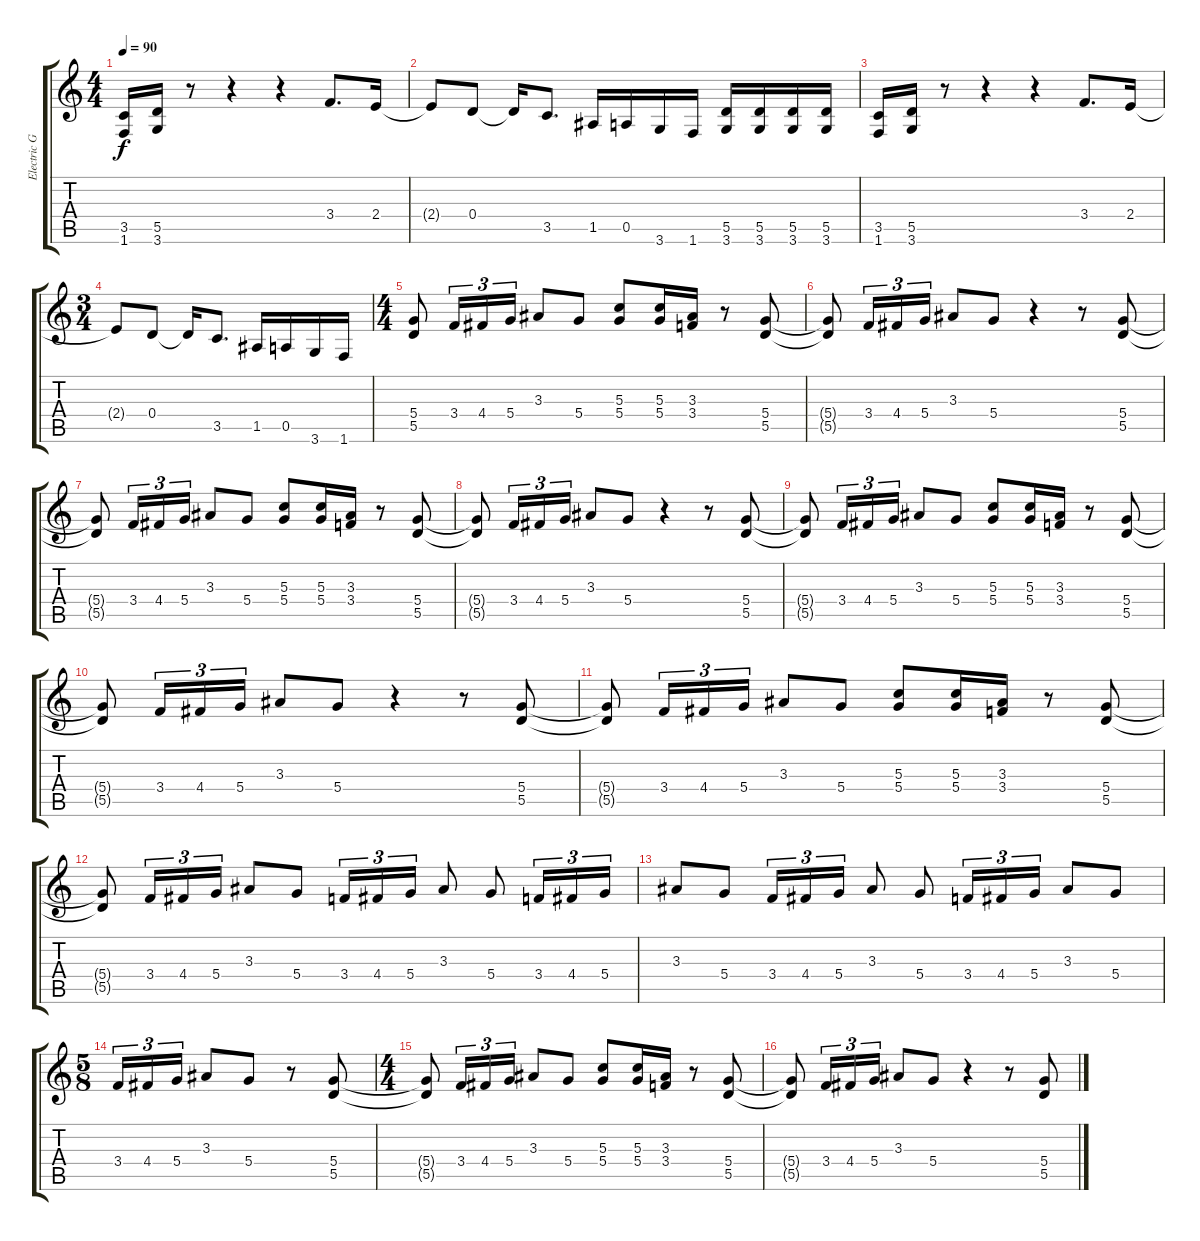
\track ("Electric Guitar IV" "Electric G") {instrument distortionguitar}
\staff {score tabs}
\tuning (E4 B3 G3 D3 A2 E2) {hide}
\ts (4 4)
\tempo 90
\clef g2
\ks c
(3.5 1.6).16{dy f} (5.5 3.6).16 r.8 r.4 r.4 3.4.8{d} 2.4.16 |
2.4{t}.8 0.4.8 0.4{t}.16 3.5.8{d} 1.5.16 0.5.16 3.6.16 1.6.16 (5.5 3.6).16 (5.5 3.6).16 (5.5 3.6).16 (5.5 3.6).16 |
(3.5 1.6).16 (5.5 3.6).16 r.8 r.4 r.4 3.4.8{d} 2.4.16 |
\ts (3 4)
2.4{t}.8 0.4.8 0.4{t}.16 3.5.8{d} 1.5.16 0.5.16 3.6.16 1.6.16 |
\ts (4 4)
(5.4 5.5).8 3.4.16{tu (3 2)} 4.4.16{tu (3 2)} 5.4.16{tu (3 2)} 3.3.8 5.4.8 (5.3 5.4).8 (5.3 5.4).16 (3.3 3.4).16 r.8 (5.4 5.5).8 |
(5.4{t} 5.5{t}).8 3.4.16{tu (3 2)} 4.4.16{tu (3 2)} 5.4.16{tu (3 2)} 3.3.8 5.4.8 r.4 r.8 (5.4 5.5).8 |
(5.4{t} 5.5{t}).8 3.4.16{tu (3 2)} 4.4.16{tu (3 2)} 5.4.16{tu (3 2)} 3.3.8 5.4.8 (5.3 5.4).8 (5.3 5.4).16 (3.3 3.4).16 r.8 (5.4 5.5).8 |
(5.4{t} 5.5{t}).8 3.4.16{tu (3 2)} 4.4.16{tu (3 2)} 5.4.16{tu (3 2)} 3.3.8 5.4.8 r.4 r.8 (5.4 5.5).8 |
(5.4{t} 5.5{t}).8 3.4.16{tu (3 2)} 4.4.16{tu (3 2)} 5.4.16{tu (3 2)} 3.3.8 5.4.8 (5.3 5.4).8 (5.3 5.4).16 (3.3 3.4).16 r.8 (5.4 5.5).8 |
(5.4{t} 5.5{t}).8 3.4.16{tu (3 2)} 4.4.16{tu (3 2)} 5.4.16{tu (3 2)} 3.3.8 5.4.8 r.4 r.8 (5.4 5.5).8 |
(5.4{t} 5.5{t}).8 3.4.16{tu (3 2)} 4.4.16{tu (3 2)} 5.4.16{tu (3 2)} 3.3.8 5.4.8 (5.3 5.4).8 (5.3 5.4).16 (3.3 3.4).16 r.8 (5.4 5.5).8 |
(5.4{t} 5.5{t}).8 3.4.16{tu (3 2)} 4.4.16{tu (3 2)} 5.4.16{tu (3 2)} 3.3.8 5.4.8 3.4.16{tu (3 2)} 4.4.16{tu (3 2)} 5.4.16{tu (3 2)} 3.3.8 5.4.8 3.4.16{tu (3 2)} 4.4.16{tu (3 2)} 5.4.16{tu (3 2)} |
3.3.8 5.4.8 3.4.16{tu (3 2)} 4.4.16{tu (3 2)} 5.4.16{tu (3 2)} 3.3.8 5.4.8 3.4.16{tu (3 2)} 4.4.16{tu (3 2)} 5.4.16{tu (3 2)} 3.3.8 5.4.8 |
\ts (5 8)
3.4.16{tu (3 2)} 4.4.16{tu (3 2)} 5.4.16{tu (3 2)} 3.3.8 5.4.8 r.8 (5.4 5.5).8 |
\ts (4 4)
(5.4{t} 5.5{t}).8 3.4.16{tu (3 2)} 4.4.16{tu (3 2)} 5.4.16{tu (3 2)} 3.3.8 5.4.8 (5.3 5.4).8 (5.3 5.4).16 (3.3 3.4).16 r.8 (5.4 5.5).8 |
(5.4{t} 5.5{t}).8 3.4.16{tu (3 2)} 4.4.16{tu (3 2)} 5.4.16{tu (3 2)} 3.3.8 5.4.8 r.4 r.8 (5.4 5.5).8
